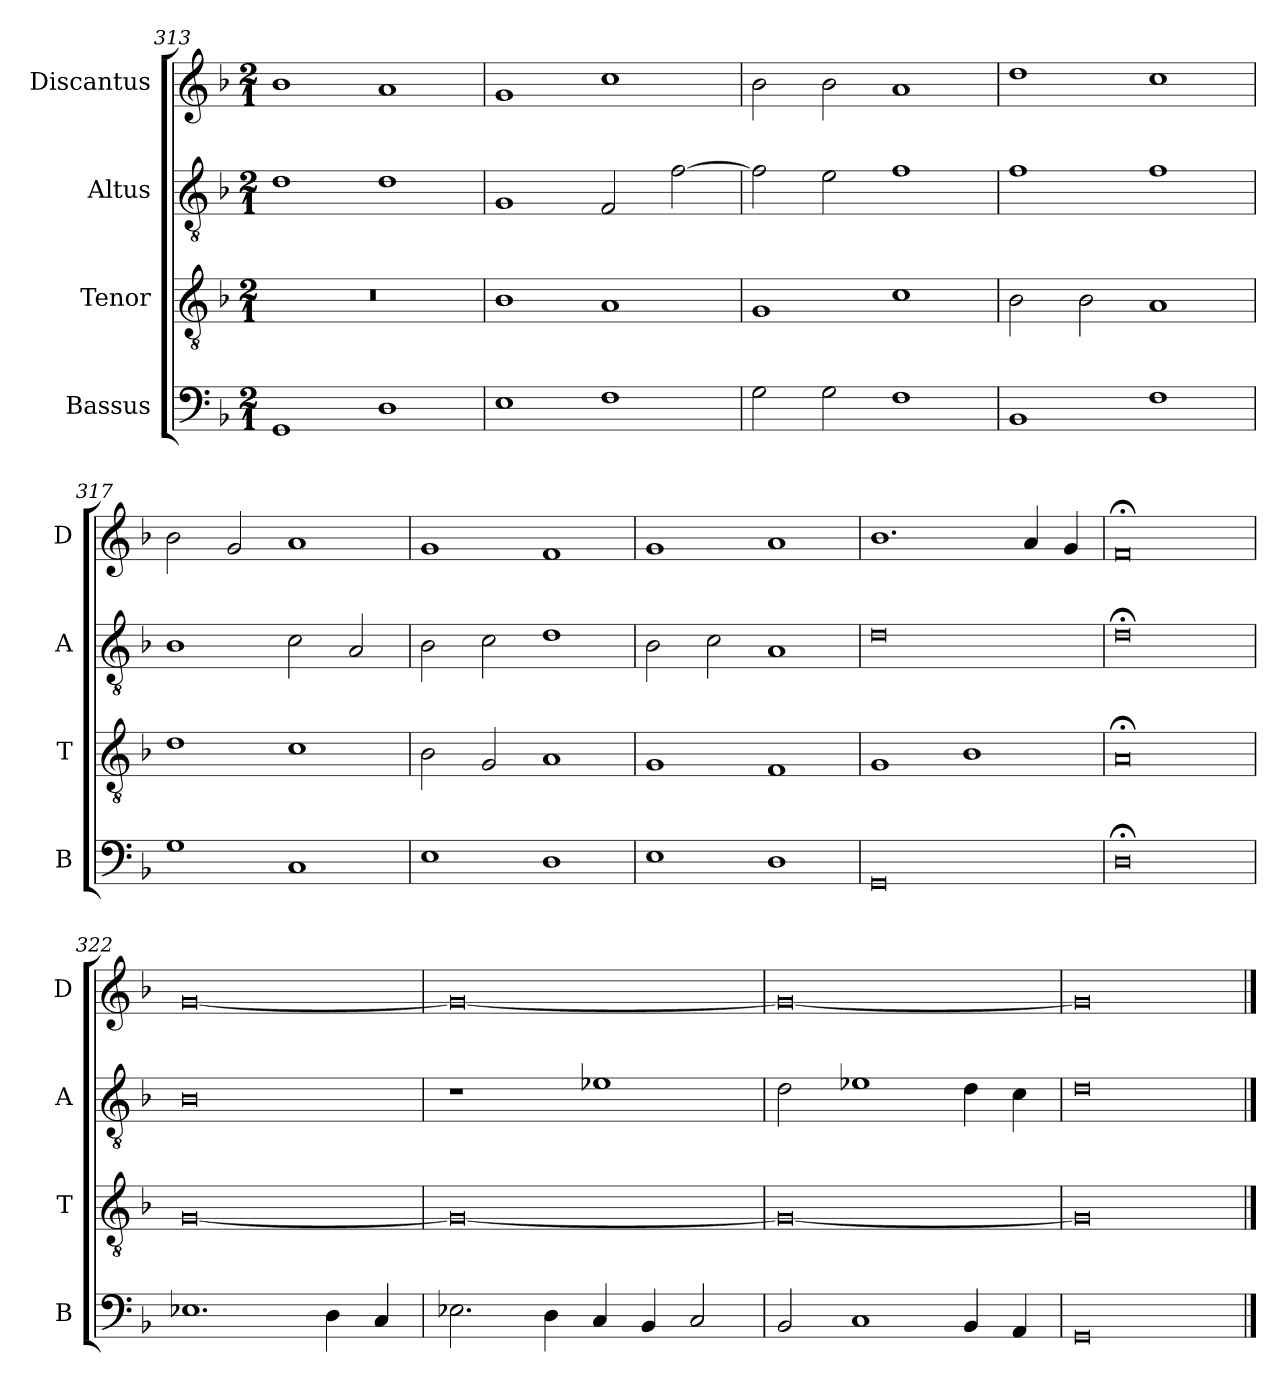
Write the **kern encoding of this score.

**kern	**kern	**kern	**kern
*part4	*part3	*part2	*part1
*staff4	*staff3	*staff2	*staff1
*I"Bassus	*I"Tenor	*I"Altus	*I"Discantus
*I'B	*I'T	*I'A	*I'D
*clefF4	*clefGv2	*clefGv2	*clefG2
*k[b-]	*k[b-]	*k[b-]	*k[b-]
*M2/1	*M2/1	*M2/1	*M2/1
=313	=313	=313	=313
1GG	0r	1d	1b-
1D	.	1d	1a
=314	=314	=314	=314
1E	1B-	1G	1g
1F	1A	2F/	1cc
.	.	[2f\	.
=315	=315	=315	=315
2G\	1G	2f\]	2b-\
2G\	.	2e\	2b-\
1F	1c	1f	1a
=316	=316	=316	=316
1BB-	2B-\	1f	1dd
.	2B-\	.	.
1F	1A	1f	1cc
=317	=317	=317	=317
1G	1d	1B-	2b-\
.	.	.	2g/
1C	1c	2c\	1a
.	.	2A/	.
=318	=318	=318	=318
1E	2B-\	2B-\	1g
.	2G/	2c\	.
1D	1A	1d	1f
=319	=319	=319	=319
1E	1G	2B-\	1g
.	.	2c\	.
1D	1F	1A	1a
=320	=320	=320	=320
0GG	1G	0d	1.b-
.	1B-	.	.
.	.	.	4a/
.	.	.	4g/
=321	=321	=321	=321
0D;<	0A;<	0d;<	0f;<
=322	=322	=322	=322
1.E-X	[0G	0B-	[0g
4D\	.	.	.
4C/	.	.	.
=323	=323	=323	=323
2.E-X\	0G_	1r	0g_
4D\	.	.	.
4C/	.	1e-X	.
4BB-/	.	.	.
2C/	.	.	.
=324	=324	=324	=324
2BB-/	0G_	2d\	0g_
1C	.	1e-X	.
4BB-/	.	4d\	.
4AA/	.	4c\	.
=325	=325	=325	=325
0GG	0G]	0d	0g]
==	==	==	==
*-	*-	*-	*-
